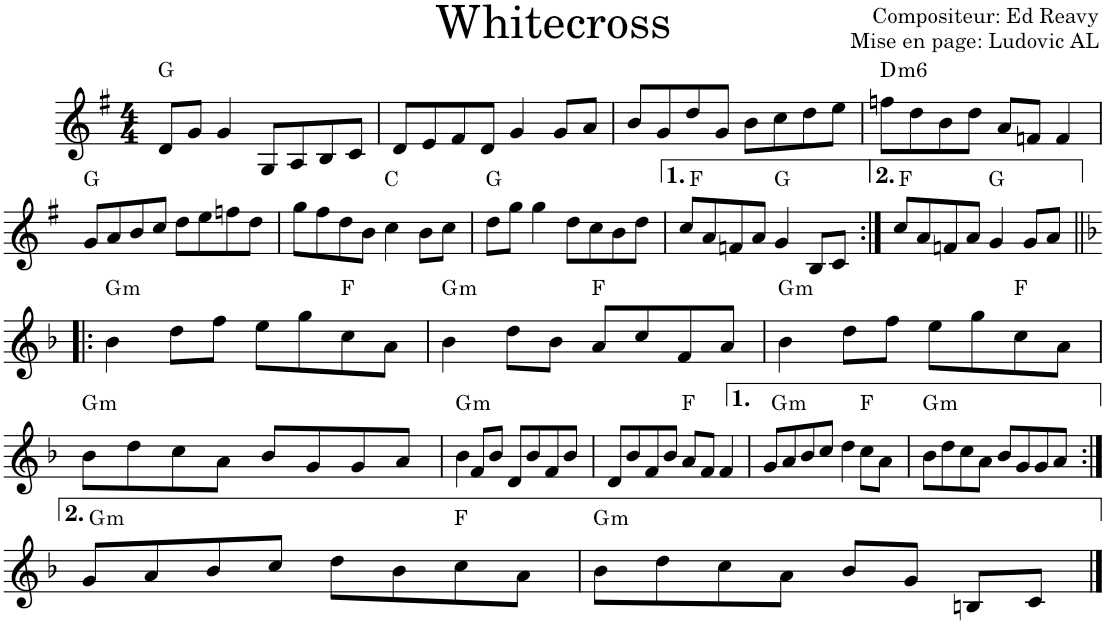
**kern	**harte
*part1	*part1
*staff1	*
*I"Voice	*
*I'V	*
*clefG2	*
*k[f#]	*
*M4/4	*
=1	=1
8d/L	G:maj
8g/J	.
4g/	.
8G/L	.
8A/	.
8B/	.
8c/J	.
=2	=2
8d/L	.
8e/	.
8f#/	.
8d/J	.
4g/	.
8g/L	.
8a/J	.
=3	=3
8b/L	.
8g/	.
8dd/	.
8g/J	.
8b\L	.
8cc\	.
8dd\	.
8ee\J	.
=4	=4
!	!LO:H:kt=m6
8ffn\L	D:min6
8dd\	.
8b\	.
8dd\J	.
8a/L	.
8fn/J	.
4f/	.
!!LO:LB:g=z
=5	=5
8g/L	G:maj
8a/	.
8b/	.
8cc/J	.
8dd\L	.
8ee\	.
8ffn\	.
8dd\J	.
=6	=6
8gg\L	.
8ff#\	.
8dd\	.
8b\J	.
4cc\	C:maj
8b\L	.
8cc\J	.
=7	=7
8dd\L	G:maj
8gg\J	.
4gg\	.
8dd\L	.
8cc\	.
8b\	.
8dd\J	.
=8	=8
8cc/L	F:maj
8a/	.
8fn/	.
8a/J	.
4g/	G:maj
8B/L	.
8c/J	.
=9:|!	=9:|!
8cc/L	F:maj
8a/	.
8fn/	.
8a/J	.
4g/	G:maj
8g/L	.
8a/J	.
!!LO:LB:g=z
=10!|:	=10!|:
*k[b-]	*
!	!LO:H:kt=m
4b-\	G:min
8dd\L	.
8ff\J	.
8ee\L	.
8gg\	.
8cc\	F:maj
8a\J	.
=11	=11
!	!LO:H:kt=m
4b-\	G:min
8dd\L	.
8b-\J	.
8a/L	F:maj
8cc/	.
8f/	.
8a/J	.
=12	=12
!	!LO:H:kt=m
4b-\	G:min
8dd\L	.
8ff\J	.
8ee\L	.
8gg\	.
8cc\	F:maj
8a\J	.
!!LO:LB:g=z
=13	=13
!	!LO:H:kt=m
8b-\L	G:min
8dd\	.
8cc\	.
8a\J	.
8b-/L	.
8g/	.
8g/	.
8a/J	.
=14	=14
!	!LO:H:kt=m
4b-\	G:min
8f/L	.
8b-/J	.
8d/L	.
8b-/	.
8f/	.
8b-/J	.
=15	=15
8d/L	.
8b-/	.
8f/	.
8b-/J	.
8a/L	F:maj
8f/J	.
4f/	.
=16	=16
!	!LO:H:kt=m
8g/L	G:min
8a/	.
8b-/	.
8cc/J	.
4dd\	.
8cc\L	F:maj
8a\J	.
=17	=17
!	!LO:H:kt=m
8b-\L	G:min
8dd\	.
8cc\	.
8a\J	.
8b-/L	.
8g/	.
8g/	.
8a/J	.
!!LO:LB:g=z
=18:|!	=18:|!
!	!LO:H:kt=m
8g/L	G:min
8a/	.
8b-/	.
8cc/J	.
8dd\L	.
8b-\	.
8cc\	F:maj
8a\J	.
=19	=19
!	!LO:H:kt=m
8b-\L	G:min
8dd\	.
8cc\	.
8a\J	.
8b-/L	.
8g/J	.
8Bn/L	.
8c/J	.
==	==
*-	*-
